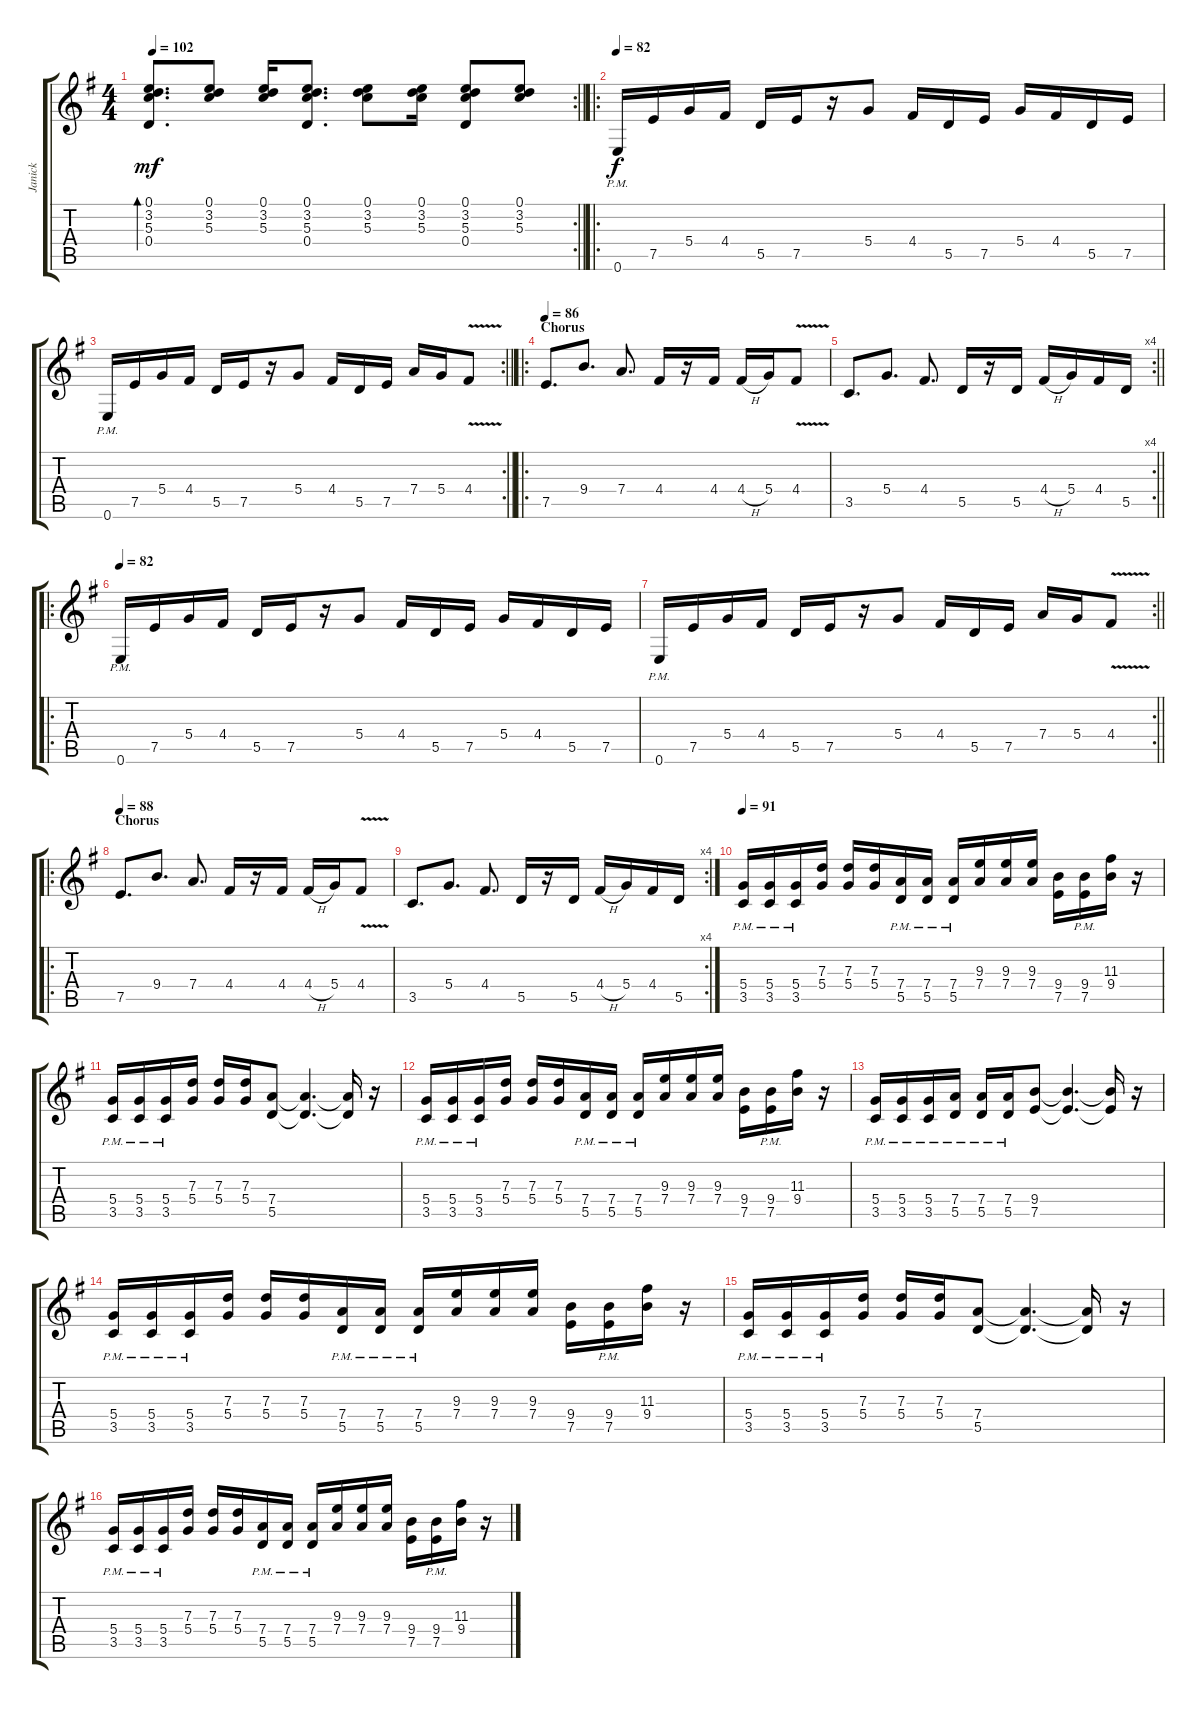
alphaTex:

\track ("Janick" "Janick") {instrument distortionguitar}
\staff {score tabs}
\tuning (E4 B3 G3 D3 A2 E2) {hide}
\rc 2
\ts (4 4)
\tempo 102
\clef g2
\barLineRight lightlight
\ks eminor
(0.1 3.2 5.3 0.4).8{d bd 60 dy mf} (0.1 3.2 5.3).8 (0.1 3.2 5.3).16 (0.1 3.2 5.3 0.4).8{d} (0.1 3.2 5.3).8 (0.1 3.2 5.3).16 (0.1 3.2 5.3 0.4).8 (0.1 3.2 5.3).8 |
\ro
\section ("" "")
\tempo 82
0.6{pm}.16{dy f volume 14 instrument distortionguitar} 7.5.16 5.4.16 4.4.16 5.5.16 7.5.16 r.16 5.4.8 4.4.16 5.5.16 7.5.16 5.4.16 4.4.16 5.5.16 7.5.16 |
\rc 2
\barLineRight lightlight
0.6{pm}.16 7.5.16 5.4.16 4.4.16 5.5.16 7.5.16 r.16 5.4.8 4.4.16 5.5.16 7.5.16 7.4.16 5.4.16 4.4{v}.8 |
\ro
\section ("" "Chorus")
\tempo 86
7.5.8{d} 9.4.8{d} 7.4.8{d} 4.4.16 r.16 4.4.16 4.4{h}.16 5.4.16 4.4{v}.8 |
\rc 4
\barLineRight lightlight
3.5.8{d} 5.4.8{d} 4.4.8{d} 5.5.16 r.16 5.5.16 4.4{h}.16 5.4.16 4.4.16 5.5.16 |
\ro
\section ("" "")
\tempo 82
0.6{pm}.16 7.5.16 5.4.16 4.4.16 5.5.16 7.5.16 r.16 5.4.8 4.4.16 5.5.16 7.5.16 5.4.16 4.4.16 5.5.16 7.5.16 |
\rc 2
\barLineRight lightlight
0.6{pm}.16 7.5.16 5.4.16 4.4.16 5.5.16 7.5.16 r.16 5.4.8 4.4.16 5.5.16 7.5.16 7.4.16 5.4.16 4.4{v}.8 |
\ro
\section ("" "Chorus")
\tempo 88
7.5.8{d} 9.4.8{d} 7.4.8{d} 4.4.16 r.16 4.4.16 4.4{h}.16 5.4.16 4.4{v}.8 |
\rc 4
3.5.8{d} 5.4.8{d} 4.4.8{d} 5.5.16 r.16 5.5.16 4.4{h}.16 5.4.16 4.4.16 5.5.16 |
\tempo 91
(5.4{pm} 3.5{pm}).16 (5.4{pm} 3.5{pm}).16 (5.4{pm} 3.5{pm}).16 (7.3 5.4).16 (7.3 5.4).16 (7.3 5.4).16 (7.4{pm} 5.5{pm}).16 (7.4{pm} 5.5{pm}).16 (7.4{pm} 5.5{pm}).16 (9.3 7.4).16 (9.3 7.4).16 (9.3 7.4).16 (9.4 7.5).16 (9.4{pm} 7.5{pm}).16 (11.3 9.4).16 r.16 |
(5.4{pm} 3.5{pm}).16 (5.4{pm} 3.5{pm}).16 (5.4{pm} 3.5{pm}).16 (7.3 5.4).16 (7.3 5.4).16 (7.3 5.4).16 (7.4 5.5).8 (7.4{t} 5.5{t}).4{d} (7.4{t} 5.5{t}).16 r.16 |
(5.4{pm} 3.5{pm}).16 (5.4{pm} 3.5{pm}).16 (5.4{pm} 3.5{pm}).16 (7.3 5.4).16 (7.3 5.4).16 (7.3 5.4).16 (7.4{pm} 5.5{pm}).16 (7.4{pm} 5.5{pm}).16 (7.4{pm} 5.5{pm}).16 (9.3 7.4).16 (9.3 7.4).16 (9.3 7.4).16 (9.4 7.5).16 (9.4{pm} 7.5{pm}).16 (11.3 9.4).16 r.16 |
(5.4{pm} 3.5{pm}).16 (5.4{pm} 3.5{pm}).16 (5.4{pm} 3.5{pm}).16 (7.4{pm} 5.5{pm}).16 (7.4{pm} 5.5{pm}).16 (7.4{pm} 5.5{pm}).16 (9.4 7.5).8 (9.4{t} 7.5{t}).4{d} (9.4{t} 7.5{t}).16 r.16 |
(5.4{pm} 3.5{pm}).16 (5.4{pm} 3.5{pm}).16 (5.4{pm} 3.5{pm}).16 (7.3 5.4).16 (7.3 5.4).16 (7.3 5.4).16 (7.4{pm} 5.5{pm}).16 (7.4{pm} 5.5{pm}).16 (7.4{pm} 5.5{pm}).16 (9.3 7.4).16 (9.3 7.4).16 (9.3 7.4).16 (9.4 7.5).16 (9.4{pm} 7.5{pm}).16 (11.3 9.4).16 r.16 |
(5.4{pm} 3.5{pm}).16 (5.4{pm} 3.5{pm}).16 (5.4{pm} 3.5{pm}).16 (7.3 5.4).16 (7.3 5.4).16 (7.3 5.4).16 (7.4 5.5).8 (7.4{t} 5.5{t}).4{d} (7.4{t} 5.5{t}).16 r.16 |
(5.4{pm} 3.5{pm}).16 (5.4{pm} 3.5{pm}).16 (5.4{pm} 3.5{pm}).16 (7.3 5.4).16 (7.3 5.4).16 (7.3 5.4).16 (7.4{pm} 5.5{pm}).16 (7.4{pm} 5.5{pm}).16 (7.4{pm} 5.5{pm}).16 (9.3 7.4).16 (9.3 7.4).16 (9.3 7.4).16 (9.4 7.5).16 (9.4{pm} 7.5{pm}).16 (11.3 9.4).16 r.16
